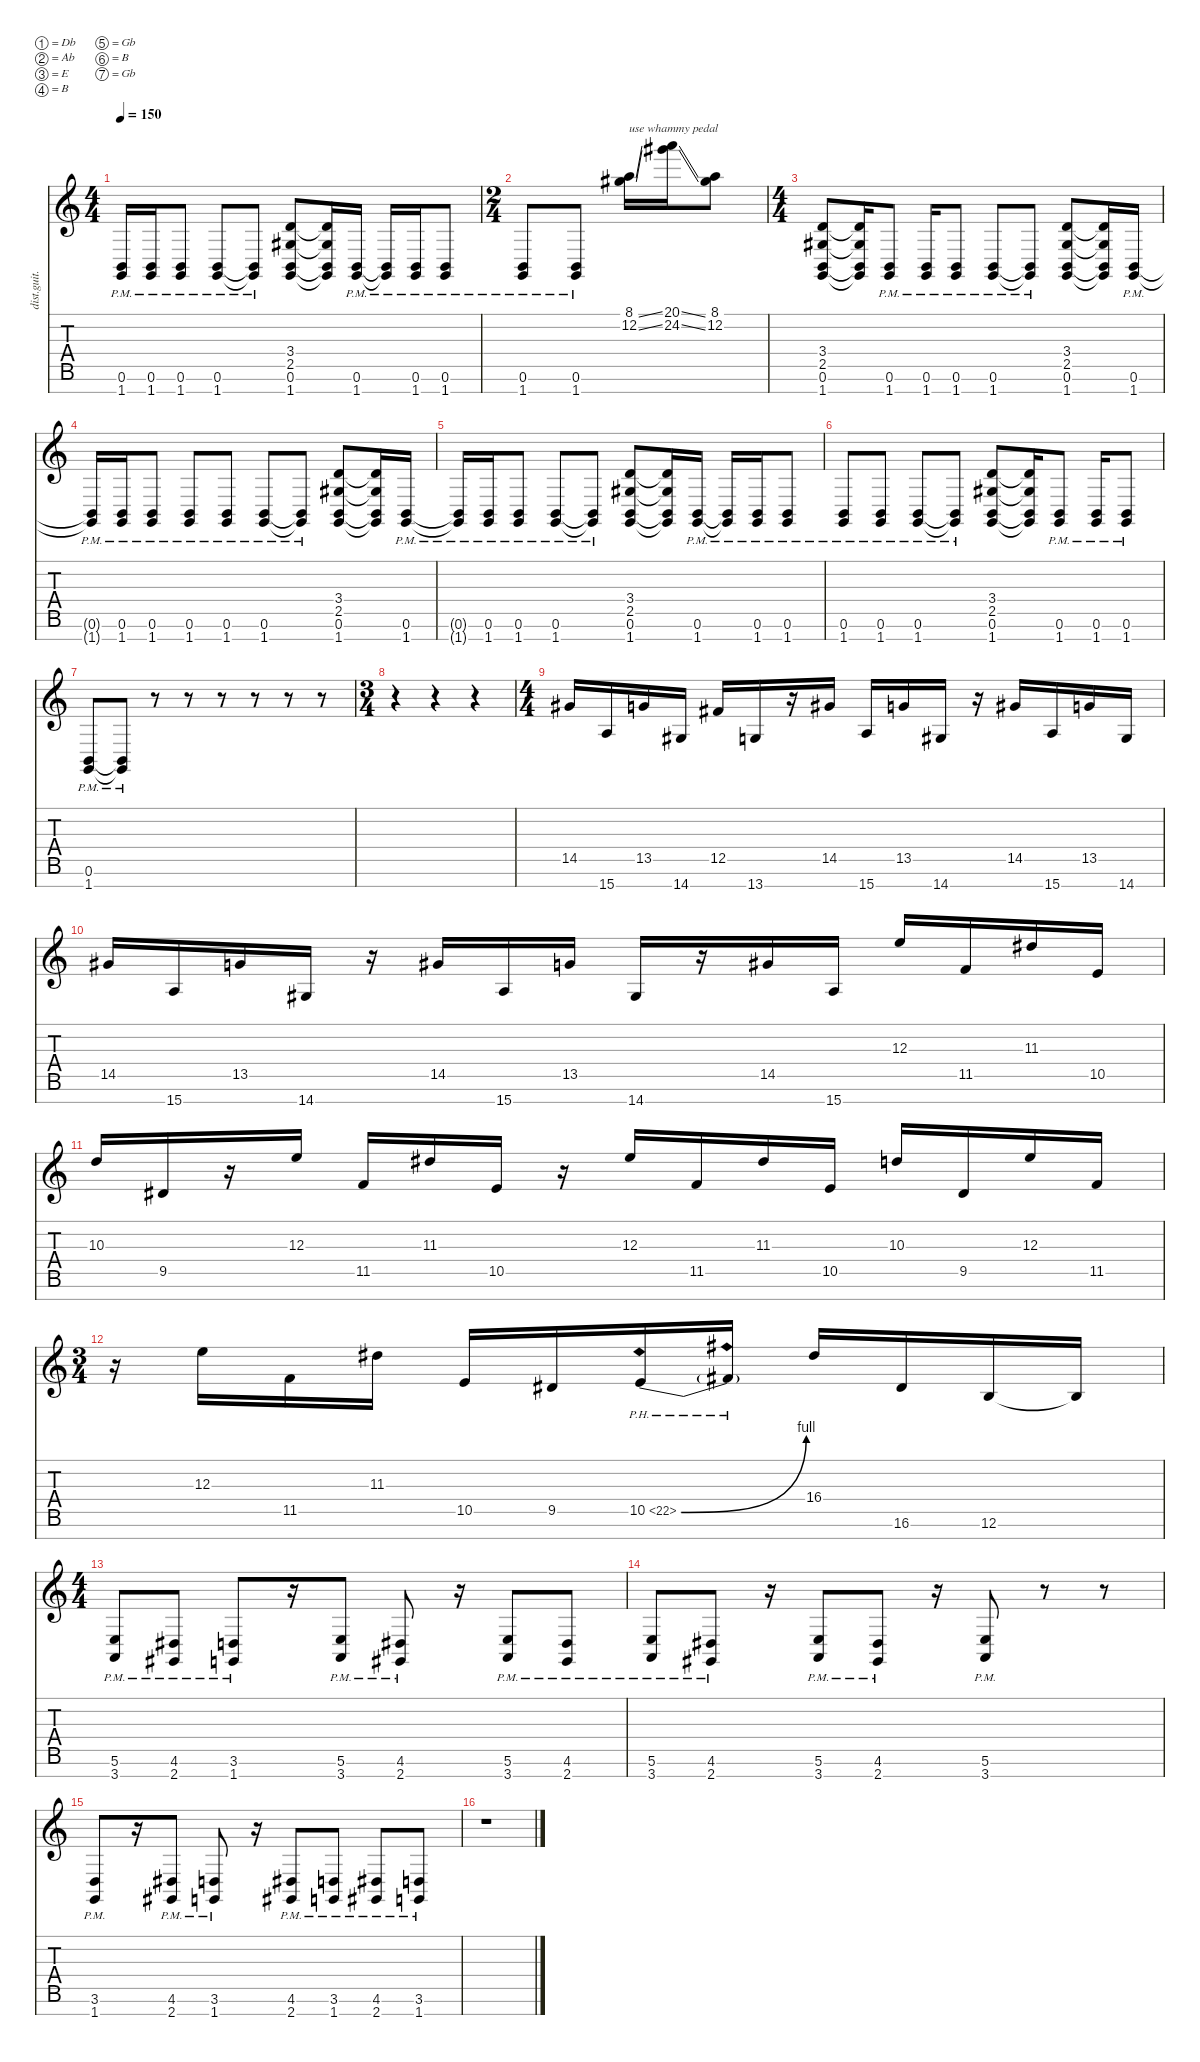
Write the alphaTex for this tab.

\defaultSystemsLayout 4
\hideDynamics
\bracketExtendMode nobrackets
\otherSystemsTrackNameOrientation horizontal
\track ("Distortion Guitar" "dist.guit.") {instrument distortionguitar}
\staff {score tabs}
\tuning (Db4 Ab3 E3 B2 Gb2 B1 Gb1)
\ts (4 4)
\tempo 150
\clef g2
\ks c
(1.7{pm t} 0.6{pm t}).16{dy mf beam Up} (1.7{pm} 0.6{pm}).16{beam Up} (1.7{pm} 0.6{pm}).8{beam Up} (1.7{pm} 0.6{pm}).8{beam Up} (1.7{pm t} 0.6{pm t}).8{beam Up} (1.7 0.6 2.5{acc #} 3.4).8{beam Up} (1.7{t} 0.6{t} 2.5{t acc #} 3.4{t}).16{beam Up} (1.7{pm} 0.6{pm}).16{beam Up} (1.7{pm t} 0.6{pm t}).16{beam Up} (1.7{pm} 0.6{pm}).16{beam Up} (0.6{pm} 1.7{pm}).8{beam Up} |
\ts (2 4)
\beaming (8 2 2)
(1.7{pm} 0.6{pm}).8{beam Up} (1.7{pm} 0.6{pm}).8{beam Up} (8.1{ss} 12.2{ss acc #}).16{txt "use whammy pedal" beam Down} (24.2{ss acc #} 20.1{ss}).16{beam Down} (8.1 12.2{acc #}).8{beam Down} |
\ts (4 4)
\beaming (8 2 2 2 2)
(1.7 0.6 2.5{acc #} 3.4).8{beam Up} (1.7{t} 0.6{t} 2.5{t acc #} 3.4{t}).16{beam Up} (1.7{pm} 0.6{pm}).8{beam Up} (1.7{pm} 0.6{pm}).16{beam Up} (1.7{pm} 0.6{pm}).8{beam Up} (1.7{pm} 0.6{pm}).8{beam Up} (1.7{pm t} 0.6{pm t}).8{beam Up} (1.7 0.6 2.5{acc #} 3.4).8{beam Up} (1.7{t} 0.6{t} 2.5{t acc #} 3.4{t}).16{beam Up} (1.7{pm} 0.6{pm}).16{beam Up} |
(1.7{pm t} 0.6{pm t}).16{beam Up} (1.7{pm} 0.6{pm}).16{beam Up} (1.7{pm} 0.6{pm}).8{beam Up} (1.7{pm} 0.6{pm}).8{beam Up} (1.7{pm} 0.6{pm}).8{beam Up} (1.7{pm} 0.6{pm}).8{beam Up} (1.7{pm t} 0.6{pm t}).8{beam Up} (1.7 0.6 2.5{acc #} 3.4).8{beam Up} (1.7{t} 0.6{t} 2.5{t acc #} 3.4{t}).16{beam Up} (1.7{pm} 0.6{pm}).16{beam Up} |
(1.7{pm t} 0.6{pm t}).16{beam Up} (1.7{pm} 0.6{pm}).16{beam Up} (1.7{pm} 0.6{pm}).8{beam Up} (1.7{pm} 0.6{pm}).8{beam Up} (1.7{pm t} 0.6{pm t}).8{beam Up} (1.7 0.6 2.5{acc #} 3.4).8{beam Up} (1.7{t} 0.6{t} 2.5{t acc #} 3.4{t}).16{beam Up} (1.7{pm} 0.6{pm}).16{beam Up} (1.7{pm t} 0.6{pm t}).16{beam Up} (1.7{pm} 0.6{pm}).16{beam Up} (0.6{pm} 1.7{pm}).8{beam Up} |
(1.7{pm} 0.6{pm}).8{beam Up} (1.7{pm} 0.6{pm}).8{beam Up} (1.7{pm} 0.6{pm}).8{beam Up} (1.7{pm t} 0.6{pm t}).8{beam Up} (1.7 0.6 2.5{acc #} 3.4).8{beam Up} (1.7{t} 0.6{t} 2.5{t acc #} 3.4{t}).16{beam Up} (1.7{pm} 0.6{pm}).8{beam Up} (1.7{pm} 0.6{pm}).16{beam Up} (1.7{pm} 0.6{pm}).8{beam Up} |
(1.7{pm} 0.6{pm}).8{beam Up} (1.7{pm t} 0.6{pm t}).8{beam Up} r.8{beam Up} r.8{beam Up} r.8{beam Up} r.8{beam Up} r.8{beam Up} r.8{beam Up} |
\ts (3 4)
\beaming (8 2 2 2)
r.4{beam Down} r.4{beam Down} r.4{beam Down} |
\ts (4 4)
\beaming (8 2 2 2 2)
14.5{acc #}.16{beam Up} 15.7.16{beam Up} 13.5.16{beam Up} 14.7{acc #}.16{beam Up} 12.5{acc #}.16{beam Up} 13.7.16{beam Up} r.16{beam Up} 14.5{acc #}.16{beam Up} 15.7.16{beam Up} 13.5.16{beam Up} 14.7{acc #}.16{beam Up} r.16{beam Up} 14.5{acc #}.16{beam Up} 15.7.16{beam Up} 13.5.16{beam Up} 14.7{acc #}.16{beam Up} |
14.5{acc #}.16{beam Up} 15.7.16{beam Up} 13.5.16{beam Up} 14.7{acc #}.16{beam Up} r.16{beam Up} 14.5{acc #}.16{beam Up} 15.7.16{beam Up} 13.5.16{beam Up} 14.7{acc #}.16{beam Up} r.16{beam Up} 14.5{acc #}.16{beam Up} 15.7.16{beam Up} 12.3.16{beam Up} 11.5.16{beam Up} 11.3{acc #}.16{beam Up} 10.5.16{beam Up} |
10.3.16{beam Up} 9.5{acc #}.16{beam Up} r.16{beam Up} 12.3.16{beam Up} 11.5.16{beam Up} 11.3{acc #}.16{beam Up} 10.5.16{beam Up} r.16{beam Up} 12.3.16{beam Up} 11.5.16{beam Up} 11.3{acc #}.16{beam Up} 10.5.16{beam Up} 10.3.16{beam Up} 9.5{acc #}.16{beam Up} 12.3.16{beam Up} 11.5.16{beam Up} |
\ts (3 4)
\beaming (8 2 2 2)
r.16{beam Down} 12.3.16{beam Down} 11.5.16{beam Down} 11.3{acc #}.16{beam Down} 10.5.16{beam Up} 9.5{acc #}.16{beam Up} 10.5{be (bend 0 0 15 4) ph 12}.16{beam Up} 10.5{ph 12 t}.16{beam Up} 16.4{acc #}.16{beam Up} 16.6{acc #}.16{beam Up} 12.6.16{beam Up} 12.6{t}.16{beam Up} |
\ts (4 4)
\beaming (8 2 2 2 2)
(3.7{pm} 5.6{pm}).8{beam Up} (2.7{pm acc #} 4.6{pm acc #}).8{beam Up} (1.7{pm} 3.6{pm}).8{beam Up} r.16{beam Up} (3.7{pm} 5.6{pm}).8{beam Up} (2.7{pm acc #} 4.6{pm acc #}).8{beam Up} r.16{beam Up} (3.7{pm} 5.6{pm}).8{beam Up} (2.7{pm acc #} 4.6{pm acc #}).8{beam Up} |
(3.7{pm} 5.6{pm}).8{beam Up} (2.7{pm acc #} 4.6{pm acc #}).8{beam Up} r.16{beam Up} (3.7{pm} 5.6{pm}).8{beam Up} (2.7{pm acc #} 4.6{pm acc #}).8{beam Up} r.16{beam Up} (3.7{pm} 5.6{pm}).8{beam Up} r.8{beam Up} r.8{beam Up} |
(1.7{pm} 3.6{pm}).8{beam Up} r.16{beam Up} (2.7{pm acc #} 4.6{pm acc #}).8{beam Up} (1.7{pm} 3.6{pm}).8{beam Up} r.16{beam Up} (4.6{pm acc #} 2.7{pm acc #}).8{beam Up} (3.6{pm} 1.7{pm}).8{beam Up} (4.6{pm acc #} 2.7{pm acc #}).8{beam Up} (3.6{pm} 1.7{pm}).8{beam Up} |
r.1{beam Down}
